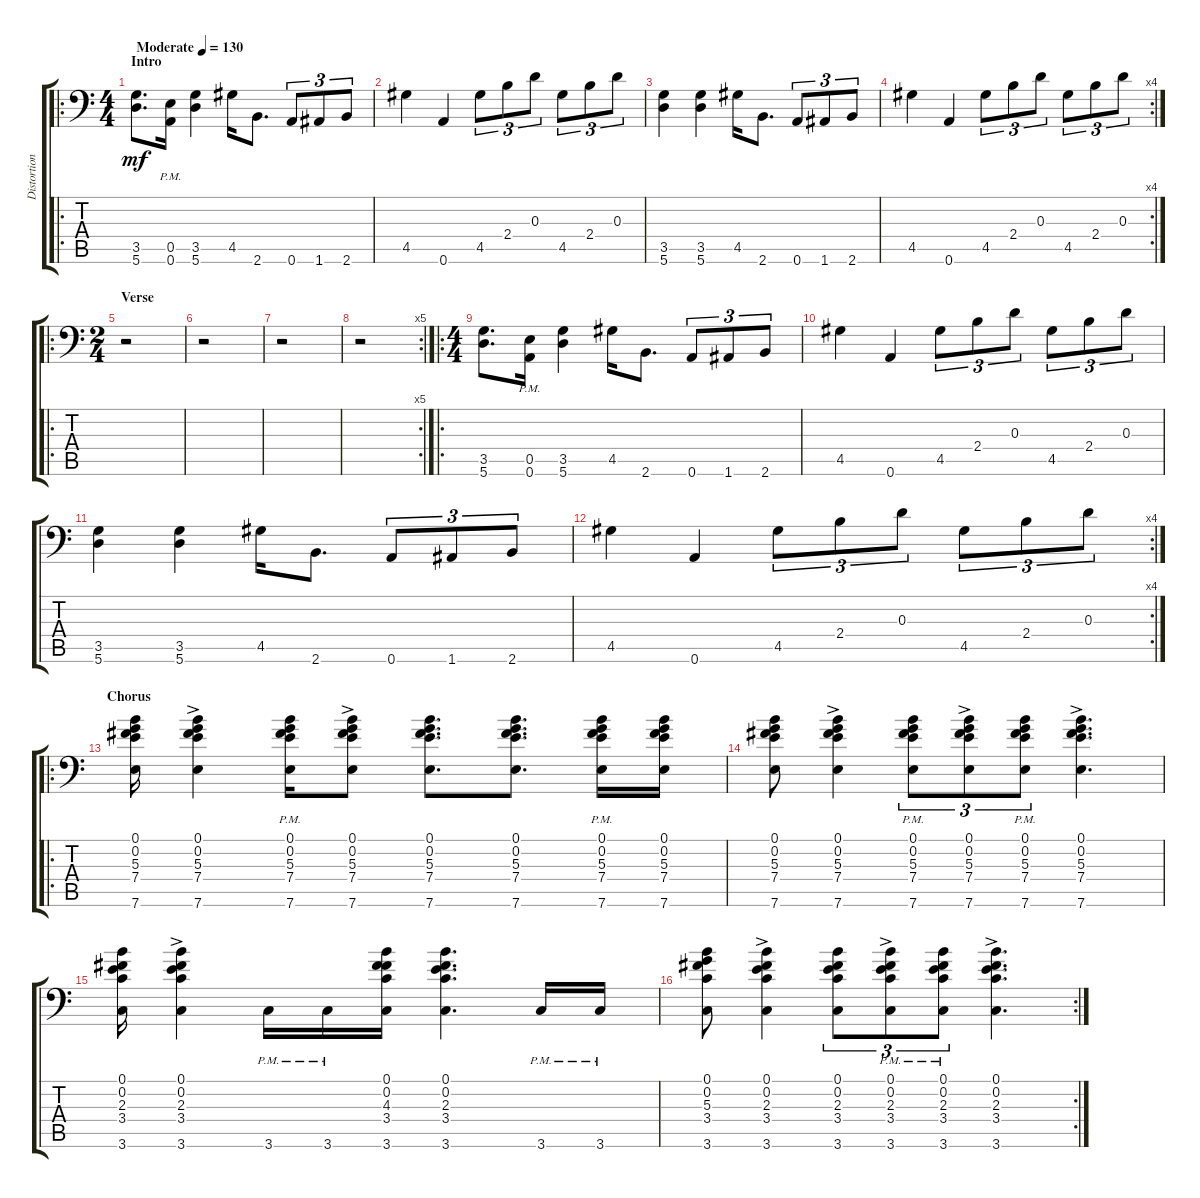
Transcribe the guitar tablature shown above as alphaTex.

\track ("Distortion Guitar" "Distortion") {instrument distortionguitar}
\staff {score tabs}
\tuning (B3 Gb3 D3 A2 E2 A1) {hide}
\ro
\ts (4 4)
\section ("" "Intro")
\tempo (130 "Moderate")
\clef f4
\ks c
(3.5 5.6).8{d dy mf instrument distortionguitar} (0.5{pm} 0.6{pm}).16 (3.5 5.6).4 4.5.16 2.6.8{d} 0.6.8{tu (3 2)} 1.6.8{tu (3 2)} 2.6.8{tu (3 2)} |
4.5.4 0.6.4 4.5.8{tu (3 2)} 2.4.8{tu (3 2)} 0.3.8{tu (3 2)} 4.5.8{tu (3 2)} 2.4.8{tu (3 2)} 0.3.8{tu (3 2)} |
(3.5 5.6).4 (3.5 5.6).4 4.5.16 2.6.8{d} 0.6.8{tu (3 2)} 1.6.8{tu (3 2)} 2.6.8{tu (3 2)} |
\rc 4
4.5.4 0.6.4 4.5.8{tu (3 2)} 2.4.8{tu (3 2)} 0.3.8{tu (3 2)} 4.5.8{tu (3 2)} 2.4.8{tu (3 2)} 0.3.8{tu (3 2)} |
\ro
\ts (2 4)
\section ("" "Verse")
r.2 |
r.2 |
r.2 |
\rc 5
r.2 |
\ro
\ts (4 4)
(3.5 5.6).8{d} (0.5{pm} 0.6{pm}).16 (3.5 5.6).4 4.5.16 2.6.8{d} 0.6.8{tu (3 2)} 1.6.8{tu (3 2)} 2.6.8{tu (3 2)} |
4.5.4 0.6.4 4.5.8{tu (3 2)} 2.4.8{tu (3 2)} 0.3.8{tu (3 2)} 4.5.8{tu (3 2)} 2.4.8{tu (3 2)} 0.3.8{tu (3 2)} |
(3.5 5.6).4 (3.5 5.6).4 4.5.16 2.6.8{d} 0.6.8{tu (3 2)} 1.6.8{tu (3 2)} 2.6.8{tu (3 2)} |
\rc 4
4.5.4 0.6.4 4.5.8{tu (3 2)} 2.4.8{tu (3 2)} 0.3.8{tu (3 2)} 4.5.8{tu (3 2)} 2.4.8{tu (3 2)} 0.3.8{tu (3 2)} |
\ro
\section ("" "Chorus")
(0.1 0.2 5.3 7.4 7.6).16 (0.1{ac} 0.2{ac} 5.3{ac} 7.4{ac} 7.6{ac}).4 (0.1{pm} 0.2{pm} 5.3{pm} 7.4{pm} 7.6{pm}).16 (0.1{ac} 0.2{ac} 5.3{ac} 7.4{ac} 7.6{ac}).8 (0.1 0.2 5.3 7.4 7.6).8{d} (0.1 0.2 5.3 7.4 7.6).8{d} (0.1{pm} 0.2{pm} 5.3{pm} 7.4{pm} 7.6{pm}).16 (0.1 0.2 5.3 7.4 7.6).16 |
(0.1 0.2 5.3 7.4 7.6).8 (0.1{ac} 0.2{ac} 5.3{ac} 7.4{ac} 7.6{ac}).4 (0.1{pm} 0.2{pm} 5.3{pm} 7.4{pm} 7.6{pm}).8{tu (3 2)} (0.1{ac} 0.2{ac} 5.3{ac} 7.4{ac} 7.6{ac}).8{tu (3 2)} (0.1{pm} 0.2{pm} 5.3{pm} 7.4{pm} 7.6{pm}).8{tu (3 2)} (0.1{ac} 0.2{ac} 5.3{ac} 7.4{ac} 7.6{ac}).4{d} |
(0.1 0.2 2.3 3.4 3.6).16 (0.1{ac} 0.2{ac} 2.3{ac} 3.4{ac} 3.6{ac}).4 3.6{pm}.16 3.6{pm}.16 (0.1 0.2 4.3 3.4 3.6).16 (0.1 0.2 2.3 3.4 3.6).4{d} 3.6{pm}.16 3.6{pm}.16 |
\rc 2
(0.1 0.2 5.3 3.4 3.6).8 (0.1{ac} 0.2{ac} 2.3{ac} 3.4{ac} 3.6{ac}).4 (0.1 0.2 2.3 3.4 3.6).8{tu (3 2)} (0.1{ac pm} 0.2{ac pm} 2.3{ac pm} 3.4{ac pm} 3.6{ac pm}).8{tu (3 2)} (0.1{pm} 0.2{pm} 2.3{pm} 3.4{pm} 3.6{pm}).8{tu (3 2)} (0.1{ac} 0.2{ac} 2.3{ac} 3.4{ac} 3.6{ac}).4{d}
